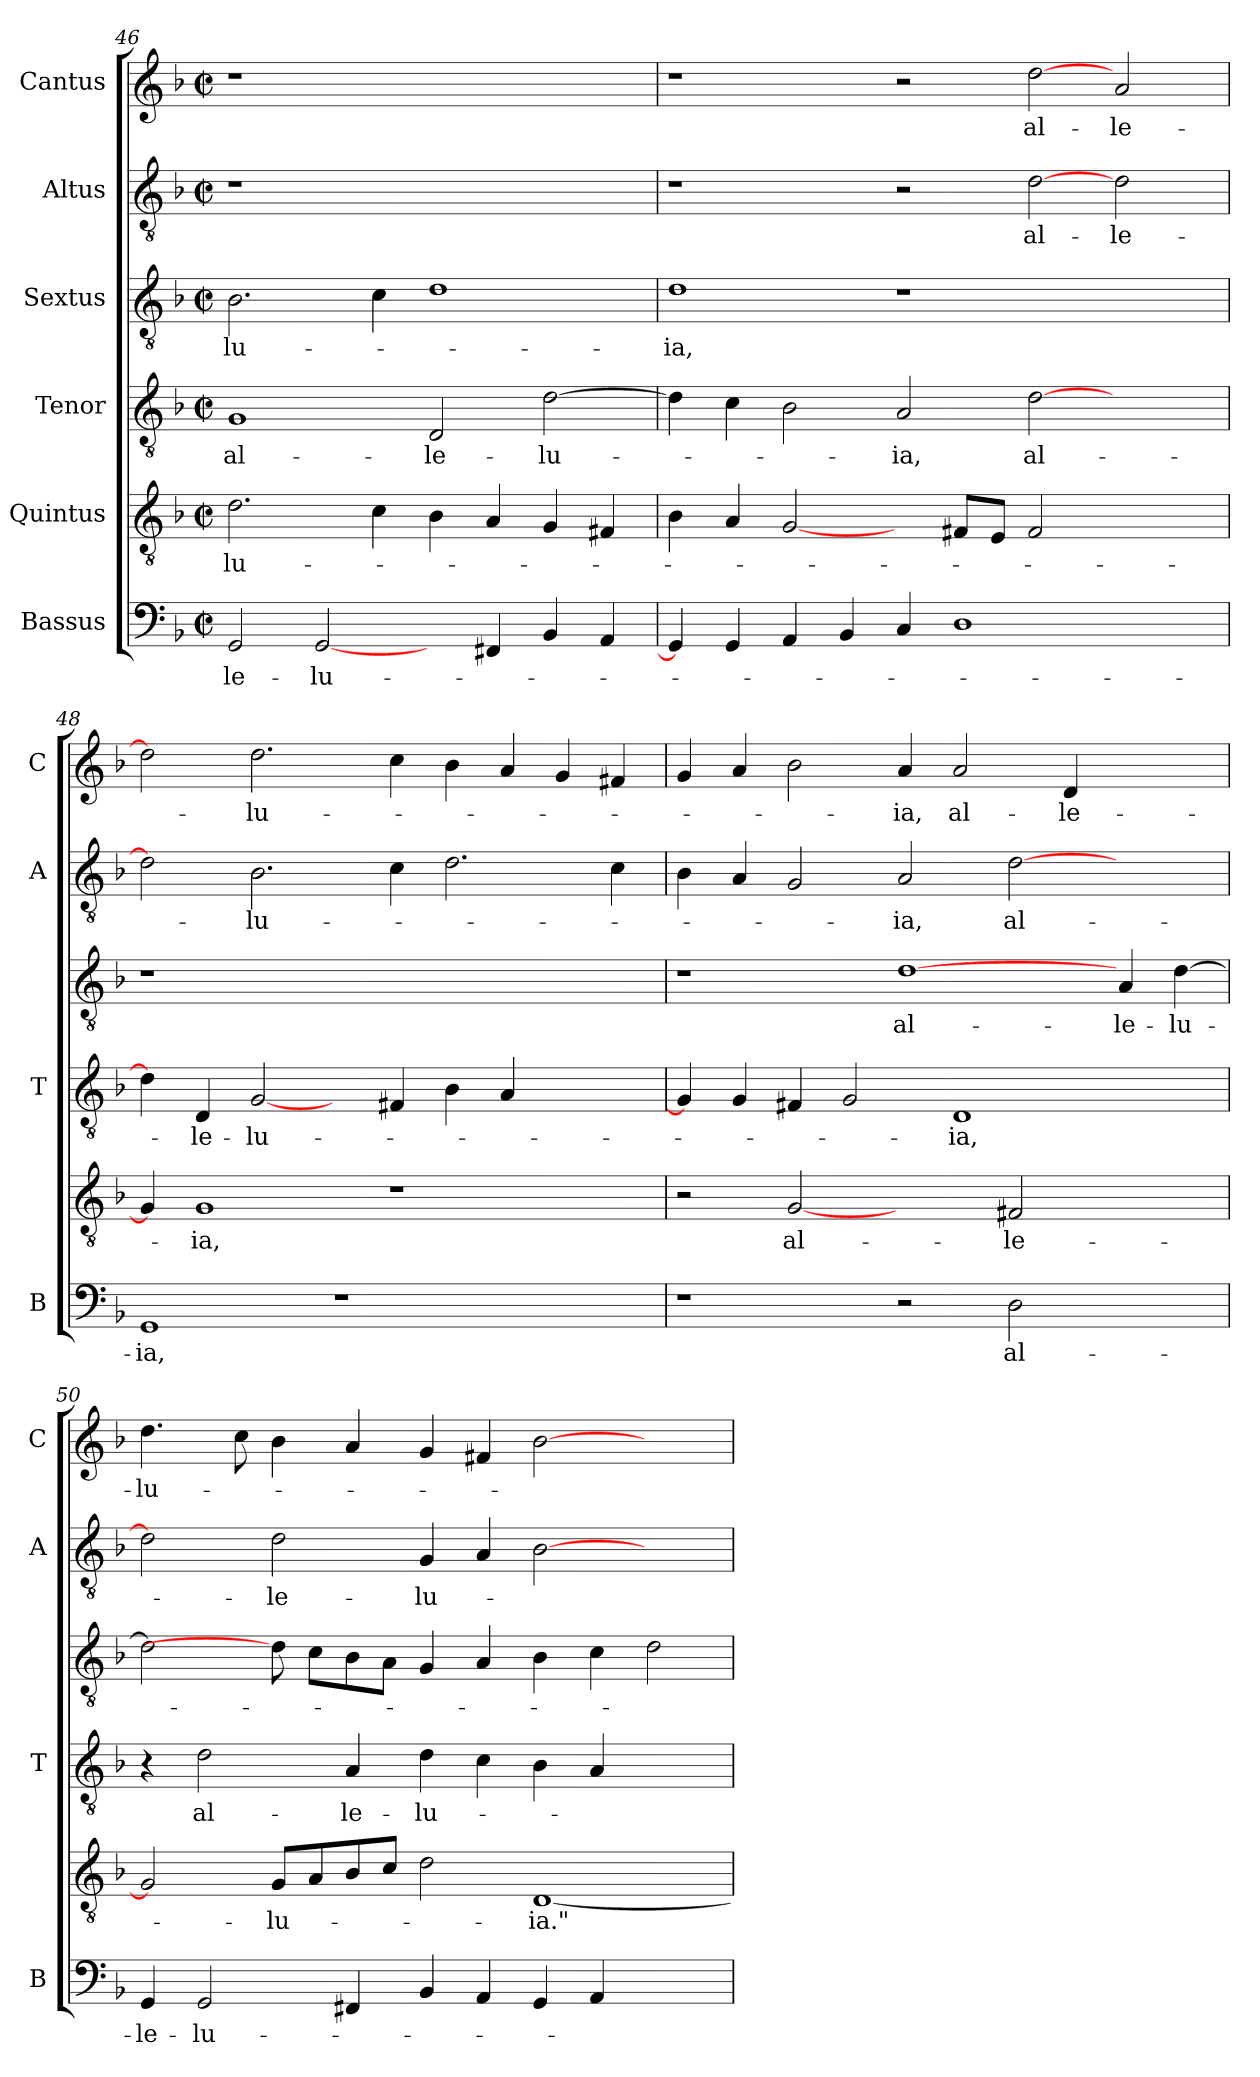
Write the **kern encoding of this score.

**kern	**text	**kern	**text	**kern	**text	**kern	**text	**kern	**text	**kern	**text
*part6	*part6	*part5	*part5	*part4	*part4	*part3	*part3	*part2	*part2	*part1	*part1
*staff6	*staff6	*staff5	*staff5	*staff4	*staff4	*staff3	*staff3	*staff2	*staff2	*staff1	*staff1
*I"Bassus	*	*I"Quintus	*	*I"Tenor	*	*I"Sextus	*	*I"Altus	*	*I"Cantus	*
*I'B	*	*	*	*I'T	*	*	*	*I'A	*	*I'C	*
*clefF4	*	*clefGv2	*	*clefGv2	*	*clefGv2	*	*clefGv2	*	*clefG2	*
*k[b-]	*	*k[b-]	*	*k[b-]	*	*k[b-]	*	*k[b-]	*	*k[b-]	*
*F:	*	*F:	*	*F:	*	*F:	*	*F:	*	*F:	*
*M2/2	*	*M2/2	*	*M2/2	*	*M2/2	*	*M2/2	*	*M2/2	*
*met(c|)	*	*met(c|)	*	*met(c|)	*	*met(c|)	*	*met(c|)	*	*met(c|)	*
=46	=46	=46	=46	=46	=46	=46	=46	=46	=46	=46	=46
2GG/	-le-	2.d\	-lu-	1G	al-	2.B-\	-lu-	1r	.	1r	.
[2GG/	-lu-	.	.	.	.	.	.	.	.	.	.
.	.	4c\	.	.	.	4c\	.	.	.	.	.
4ryy	.	4B-\	.	2D/	-le-	1d	.	1ryy	.	1ryy	.
4FF#X/	.	4A/	.	.	.	.	.	.	.	.	.
4BB-/	.	4G/	.	[2d\	-lu-	.	.	.	.	.	.
4AA/	.	4F#X/	.	.	.	.	.	.	.	.	.
!!LO:LB:g=z
=47	=47	=47	=47	=47	=47	=47	=47	=47	=47	=47	=47
4GG/]	.	4B-\	.	4d\]	.	1d	-ia,	1r	.	1r	.
4GG/	.	4A/	.	4c\	.	.	.	.	.	.	.
4AA/	.	[2G/	.	2B-\	.	.	.	.	.	.	.
4BB-/	.	.	.	.	.	.	.	.	.	.	.
4C/	.	4ryy	.	2A/	-ia,	1r	.	2r	.	2r	.
1D	.	8F#X/L	.	.	.	.	.	.	.	.	.
.	.	8E/J	.	.	.	.	.	.	.	.	.
.	.	2F#/	.	[2d\	al-	.	.	[2d	al-	[2dd	al-
.	.	2ryy	.	2ryy	.	2ryy	.	2d\	-le-	2a/	-le-
4ryy	.	.	.	.	.	.	.	.	.	.	.
=48	=48	=48	=48	=48	=48	=48	=48	=48	=48	=48	=48
1GG	-ia,	4G/]	.	4d\]	.	1r	.	2d]	.	2dd]	.
.	.	1G	-ia,	4D/	-le-	.	.	.	.	.	.
.	.	.	.	[2G/	-lu-	.	.	2.B-\	-lu-	2.dd\	-lu-
1r	.	.	.	4ryy	.	1.ryy	.	.	.	.	.
.	.	1r	.	4F#X/	.	.	.	4c\	.	4cc\	.
.	.	.	.	4B-\	.	.	.	2.d\	.	4b-\	.
.	.	.	.	4A/	.	.	.	.	.	4a/	.
2ryy	.	.	.	2ryy	.	.	.	.	.	4g/	.
.	.	4ryy	.	.	.	.	.	4c\	.	4f#X/	.
=49	=49	=49	=49	=49	=49	=49	=49	=49	=49	=49	=49
1r	.	2r	.	4G/]	.	1r	.	4B-\	.	4g/	.
.	.	.	.	4G/	.	.	.	4A/	.	4a/	.
.	.	[2G	al-	4F#X/	.	.	.	2G/	.	2b-\	.
.	.	.	.	2G/	.	.	.	.	.	.	.
2r	.	2ryy	.	.	.	[1d	al-	2A/	-ia,	4a/	-ia,
.	.	.	.	1D	-ia,	.	.	.	.	2a/	al-
2D\	al-	2F#X/	-le-	.	.	.	.	[2d\	al-	.	.
.	.	.	.	.	.	.	.	.	.	4d/	-le-
2ryy	.	2ryy	.	.	.	4A/	-le-	2ryy	.	2ryy	.
.	.	.	.	4ryy	.	[4d\	-lu-	.	.	.	.
!!LO:PB:g=z
=50	=50	=50	=50	=50	=50	=50	=50	=50	=50	=50	=50
4GG/	-le-	2G]	.	4r	.	2d]	.	2d\]	.	4.dd\	-lu-
2GG/	-lu-	.	.	2d\	al-	.	.	.	.	.	.
.	.	.	.	.	.	.	.	.	.	8cc\	.
.	.	8G/L	-lu-	.	.	8d\]	.	2d\	-le-	4b-\	.
.	.	8A/	.	.	.	8c\L	.	.	.	.	.
4FF#X/	.	8B-/	.	4A/	-le-	8B-\	.	.	.	4a/	.
.	.	8c/J	.	.	.	8A\J	.	.	.	.	.
4BB-/	.	2d\	.	4d\	-lu-	4G/	.	4G/	-lu-	4g/	.
4AA/	.	.	.	4c\	.	4A/	.	4A/	.	4f#X/	.
4GG/	.	[1D	-ia."	4B-\	.	4B-\	.	[2B-\	.	[2b-\	.
4AA/	.	.	.	4A/	.	4c\	.	.	.	.	.
2ryy	.	.	.	2ryy	.	2d\	.	2ryy	.	2ryy	.
=	=	=	=	=	=	=	=	=	=	=	=
*-	*-	*-	*-	*-	*-	*-	*-	*-	*-	*-	*-
